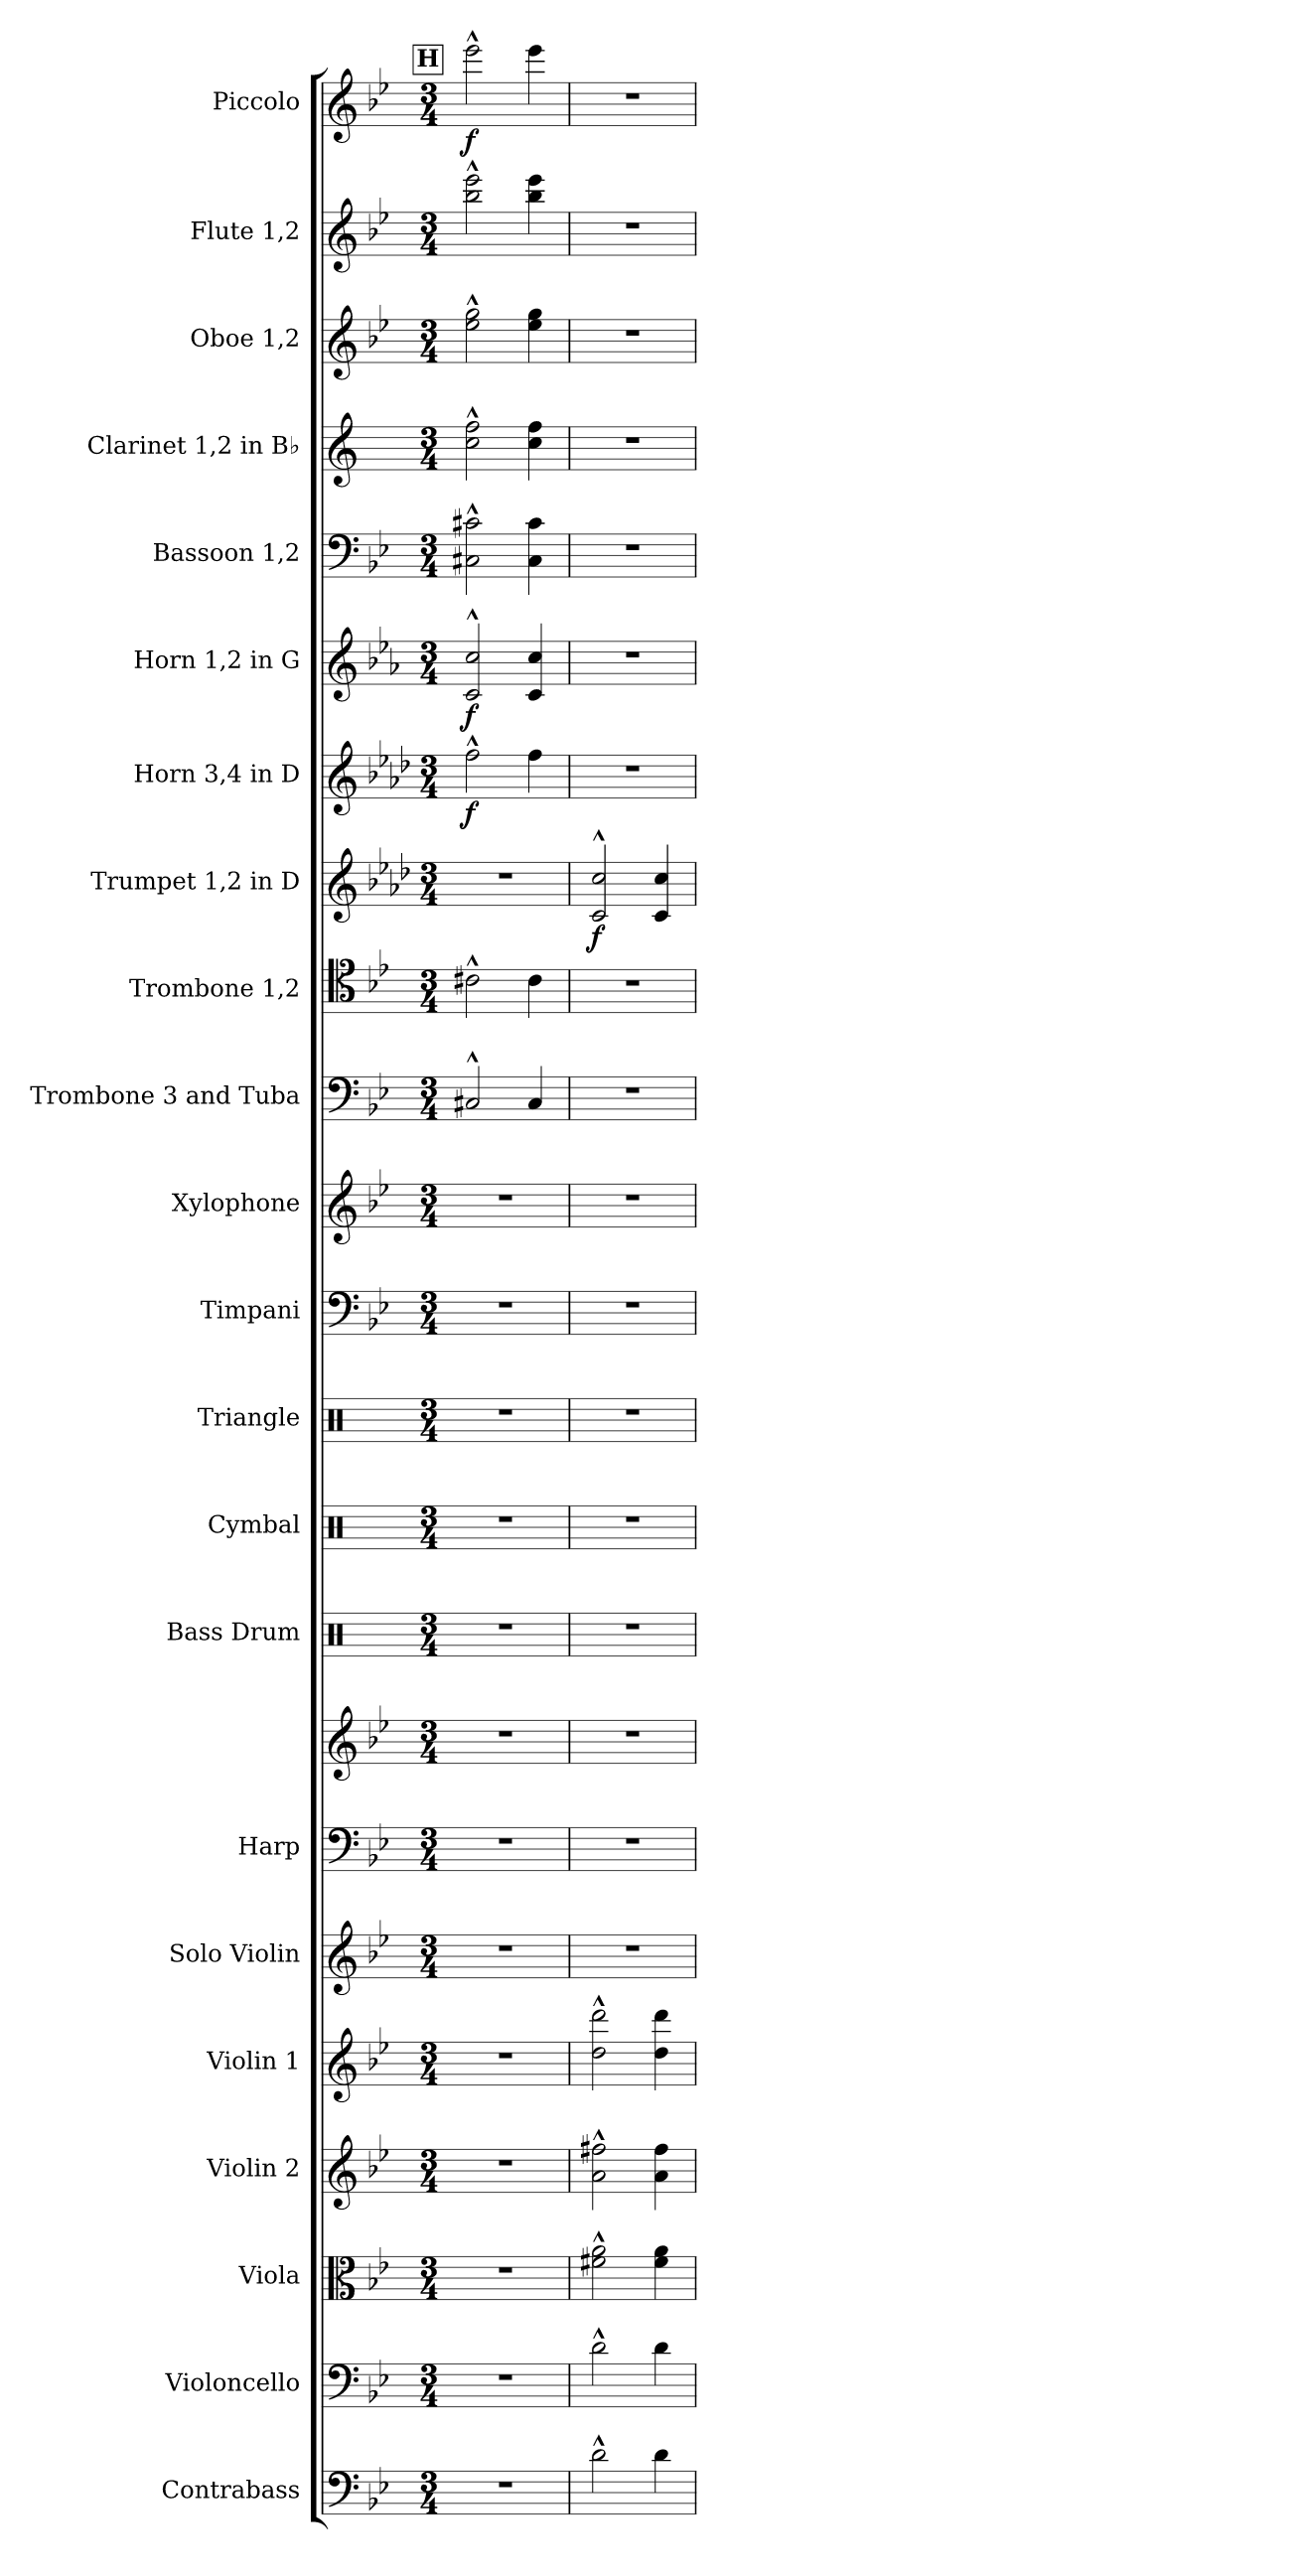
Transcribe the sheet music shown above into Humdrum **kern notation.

**kern	**kern	**kern	**kern	**kern	**kern	**kern	**kern	**kern	**kern	**kern	**kern	**kern	**kern	**kern	**kern	**dynam	**kern	**dynam	**kern	**dynam	**kern	**kern	**kern	**kern	**kern	**dynam
*part22	*part21	*part20	*part19	*part18	*part17	*part16	*part16	*part15	*part14	*part13	*part12	*part11	*part10	*part9	*part8	*part8	*part7	*part7	*part6	*part6	*part5	*part4	*part3	*part2	*part1	*part1
*staff23	*staff22	*staff21	*staff20	*staff19	*staff18	*staff17	*staff16	*staff15	*staff14	*staff13	*staff12	*staff11	*staff10	*staff9	*staff8	*staff8	*staff7	*staff7	*staff6	*staff6	*staff5	*staff4	*staff3	*staff2	*staff1	*staff1
*I"Contrabass	*I"Violoncello	*I"Viola	*I"Violin 2	*I"Violin 1	*I"Solo Violin	*I"Harp	*	*I"Bass Drum	*I"Cymbal	*I"Triangle	*I"Timpani	*I"Xylophone	*I"Trombone 3 and Tuba	*I"Trombone 1,2	*I"Trumpet 1,2 in D	*	*I"Horn 3,4 in D	*	*I"Horn 1,2 in G	*	*I"Bassoon 1,2	*I"Clarinet 1,2 in B♭	*I"Oboe 1,2	*I"Flute 1,2	*I"Piccolo	*
*I'Cb.	*I'Vc.	*I'Vla.	*I'Vln. 2	*I'Vln. 1	*I'Solo Vln.	*I'Hrp.	*	*I'B.D	*I'Cym.	*I'Trgl.	*I'Timp.	*I'Xyl.	*I'Tbn. 3 and Tba.	*I'Tbn. 1,2	*I'Tpt. 1,2 in D	*	*I'Hn. 3,4 in D	*	*I'Hn. 1,2 in G	*	*I'Bsn. 1,2	*I'Cl. 1,2 in B♭	*I'Ob. 1,2	*I'Fl. 1,2	*I'Picc.	*
*clefF4	*clefF4	*clefC3	*clefG2	*clefG2	*clefG2	*clefF4	*clefG2	*clefX	*clefX	*clefX	*clefF4	*clefG2	*clefF4	*clefC4	*clefG2	*	*clefG2	*	*clefG2	*	*clefF4	*clefG2	*clefG2	*clefG2	*clefG2	*
*ITrd7c12	*	*	*	*	*	*	*	*	*	*	*	*ITrd-7c-12	*	*	*ITrd-1c-2	*	*ITrd6c10	*	*ITrd3c5	*	*	*ITrd1c2	*	*	*ITrd-7c-12	*
*k[b-e-]	*k[b-e-]	*k[b-e-]	*k[b-e-]	*k[b-e-]	*k[b-e-]	*k[b-e-]	*k[b-e-]	*k[]	*k[]	*k[]	*k[b-e-]	*k[b-e-]	*k[b-e-]	*k[b-e-]	*k[b-e-]	*	*k[b-e-]	*	*k[b-e-]	*	*k[b-e-]	*k[b-e-]	*k[b-e-]	*k[b-e-]	*k[b-e-]	*
*M3/4	*M3/4	*M3/4	*M3/4	*M3/4	*M3/4	*M3/4	*M3/4	*M3/4	*M3/4	*M3/4	*M3/4	*M3/4	*M3/4	*M3/4	*M3/4	*	*M3/4	*	*M3/4	*	*M3/4	*M3/4	*M3/4	*M3/4	*M3/4	*
!!LO:REH:place=s1:a:B:fs=14:t=H
=273	=273	=273	=273	=273	=273	=273	=273	=273	=273	=273	=273	=273	=273	=273	=273	=273	=273	=273	=273	=273	=273	=273	=273	=273	=273	=273
!	!	!	!	!	!	!	!	!	!	!	!	!	!	!	!	!	!	!LO:DY:b	!	!LO:DY:b	!	!	!	!	!	!LO:DY:b
2.r	2.r	2.r	2.r	2.r	2.r	2.r	2.r	2.r	2.r	2.r	2.r	2.r	2C#X^^/	2c#X^^\	2.r	.	2g^^\	f	2G/^^ 2g/^^	f	2C#X\^^ 2c#X\^^	2b-\^^ 2ee-\^^	2ee-\^^ 2gg\^^	2bb-\^^ 2eee-\^^	2eeee-^^\	f
.	.	.	.	.	.	.	.	.	.	.	.	.	4C#/	4c#\	.	.	4g\	.	4G/ 4g/	.	4C#\ 4c#\	4b-\ 4ee-\	4ee-\ 4gg\	4bb-\ 4eee-\	4eeee-\	.
=274	=274	=274	=274	=274	=274	=274	=274	=274	=274	=274	=274	=274	=274	=274	=274	=274	=274	=274	=274	=274	=274	=274	=274	=274	=274	=274
!	!	!	!	!	!	!	!	!	!	!	!	!	!	!	!	!LO:DY:b	!	!	!	!	!	!	!	!	!	!
2D^^\	2d^^\	2f#X\^^ 2a\^^	2a\^^ 2ff#X\^^	2dd\^^ 2ddd\^^	2.r	2.r	2.r	2.r	2.r	2.r	2.r	2.r	2.r	2.r	2d/^^ 2dd/^^	f	2.r	.	2.r	.	2.r	2.r	2.r	2.r	2.r	.
4D\	4d\	4f#\ 4a\	4a\ 4ff#\	4dd\ 4ddd\	.	.	.	.	.	.	.	.	.	.	4d/ 4dd/	.	.	.	.	.	.	.	.	.	.	.
=	=	=	=	=	=	=	=	=	=	=	=	=	=	=	=	=	=	=	=	=	=	=	=	=	=	=
*-	*-	*-	*-	*-	*-	*-	*-	*-	*-	*-	*-	*-	*-	*-	*-	*-	*-	*-	*-	*-	*-	*-	*-	*-	*-	*-
